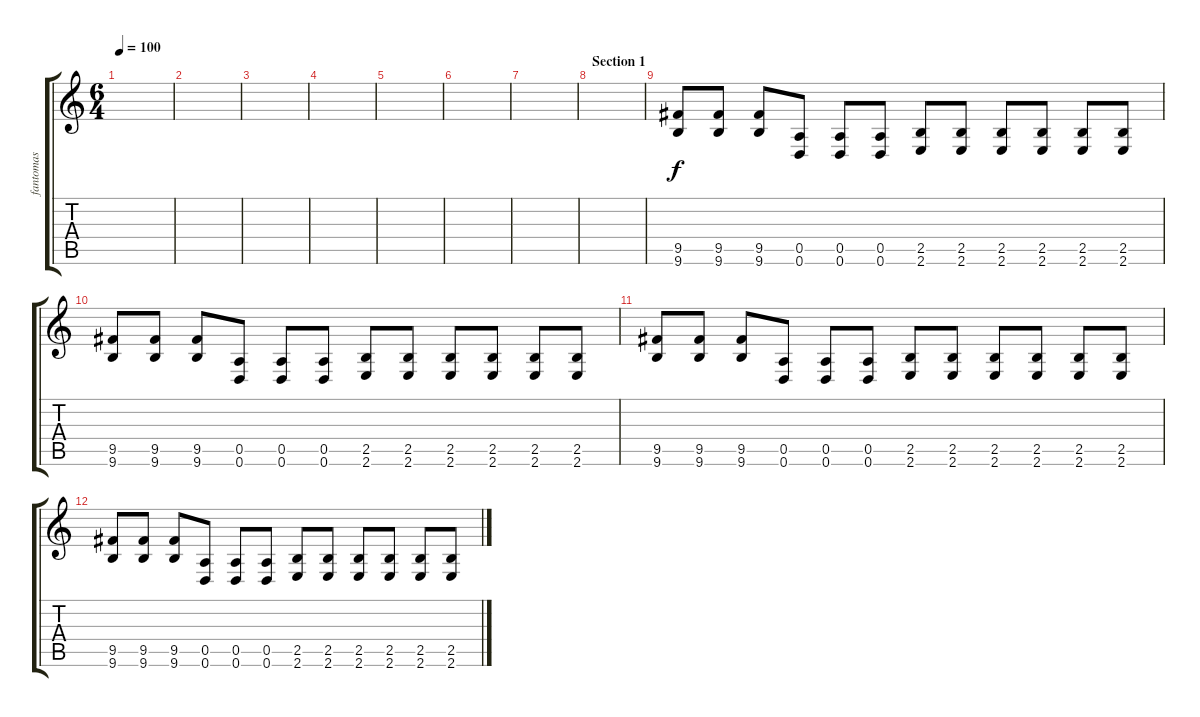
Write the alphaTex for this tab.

\track ("fantomas" "fantomas") {instrument overdrivenguitar}
\staff {score tabs}
\tuning (E4 B3 G3 D3 A2 D2) {hide}
\ts (6 4)
\tempo 100
\clef g2
\ks c
|
|
|
|
|
|
|
\section ("" "Section 1")
|
(9.5 9.6).8 (9.5 9.6).8 (9.5 9.6).8 (0.5 0.6).8 (0.5 0.6).8 (0.5 0.6).8 (2.5 2.6).8 (2.5 2.6).8 (2.5 2.6).8 (2.5 2.6).8 (2.5 2.6).8 (2.5 2.6).8 |
(9.5 9.6).8 (9.5 9.6).8 (9.5 9.6).8 (0.5 0.6).8 (0.5 0.6).8 (0.5 0.6).8 (2.5 2.6).8 (2.5 2.6).8 (2.5 2.6).8 (2.5 2.6).8 (2.5 2.6).8 (2.5 2.6).8 |
(9.5 9.6).8 (9.5 9.6).8 (9.5 9.6).8 (0.5 0.6).8 (0.5 0.6).8 (0.5 0.6).8 (2.5 2.6).8 (2.5 2.6).8 (2.5 2.6).8 (2.5 2.6).8 (2.5 2.6).8 (2.5 2.6).8 |
(9.5 9.6).8 (9.5 9.6).8 (9.5 9.6).8 (0.5 0.6).8 (0.5 0.6).8 (0.5 0.6).8 (2.5 2.6).8 (2.5 2.6).8 (2.5 2.6).8 (2.5 2.6).8 (2.5 2.6).8 (2.5 2.6).8
